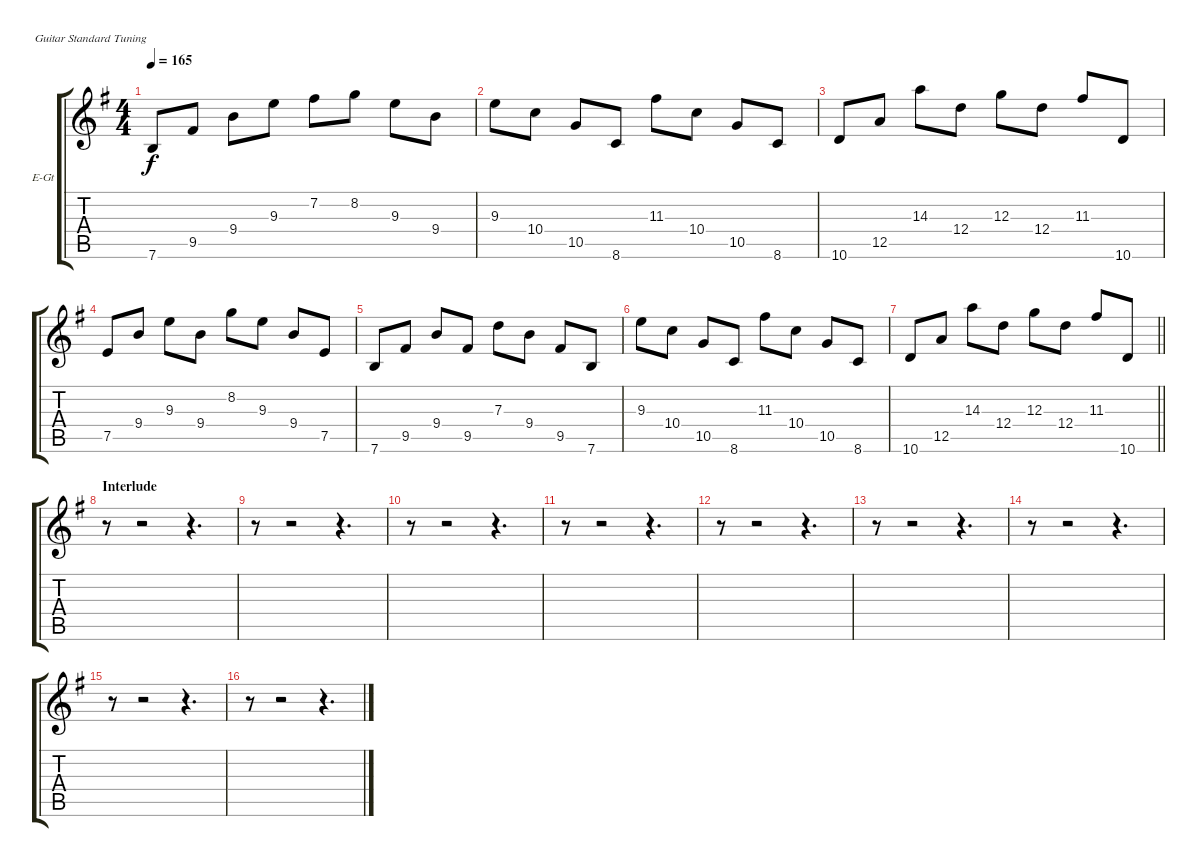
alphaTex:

\bracketExtendMode groupsimilarinstruments
\firstSystemTrackNameOrientation horizontal
\otherSystemsTrackNameOrientation horizontal
\track ("Track 1" "E-Gt") {instrument overdrivenguitar}
\staff {score tabs}
\tuning (E4 B3 G3 D3 A2 E2)
\ts (4 4)
\tempo 165
\clef g2
\ks eminor
7.6.8{dy f} 9.5.8 9.4.8 9.3.8 7.2.8 8.2.8 9.3.8 9.4.8 |
9.3.8 10.4.8 10.5.8 8.6.8 11.3.8 10.4.8 10.5.8 8.6.8 |
10.6.8 12.5.8 14.3.8 12.4.8 12.3.8 12.4.8 11.3.8 10.6.8 |
7.5.8 9.4.8 9.3.8 9.4.8 8.2.8 9.3.8 9.4.8 7.5.8 |
7.6.8 9.5.8 9.4.8 9.5.8 7.3.8 9.4.8 9.5.8 7.6.8 |
9.3.8 10.4.8 10.5.8 8.6.8 11.3.8 10.4.8 10.5.8 8.6.8 |
\barLineRight lightlight
10.6.8 12.5.8 14.3.8 12.4.8 12.3.8 12.4.8 11.3.8 10.6.8 |
\section ("" "Interlude")
r.8 r.2 r.4{d} |
r.8 r.2 r.4{d} |
r.8 r.2 r.4{d} |
r.8 r.2 r.4{d} |
r.8 r.2 r.4{d} |
r.8 r.2 r.4{d} |
r.8 r.2 r.4{d} |
r.8 r.2 r.4{d} |
r.8 r.2 r.4{d}
